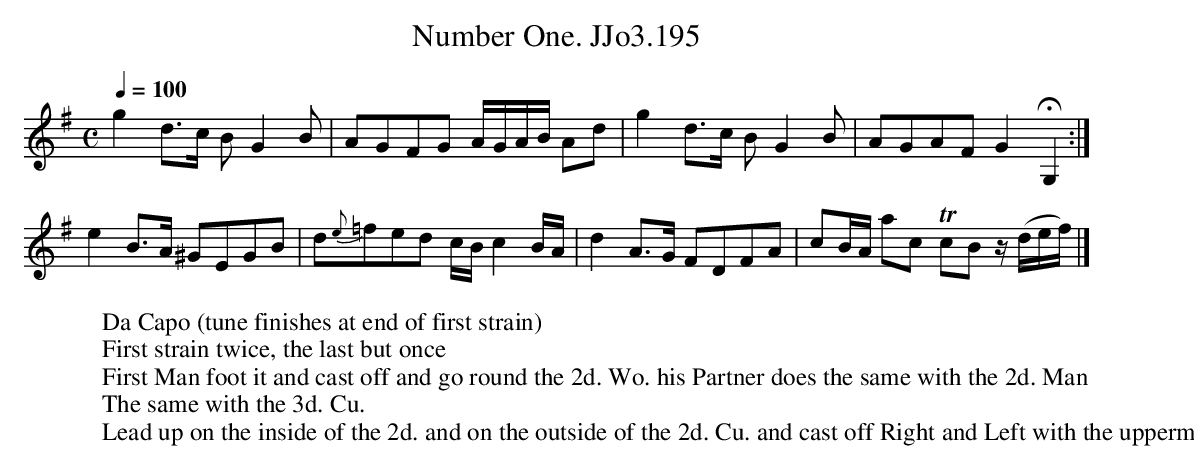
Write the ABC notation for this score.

X:1
T:Number One. JJo3.195
M:C
L:1/8
Q:1/4=100
K:G
g2 d>c BG2B | AGFG A/G/A/B/ Ad | g2 d>c BG2B | AGAF G2HG,2 :|
e2 B>A ^GEGB | d{e}=fed c/B/c2B/A/ | d2 A>G FDFA | cB/A/ ac !trill!cB z/(d/e/f/)|]
W:Da Capo (tune finishes at end of first strain)
W:First strain twice, the last but once
W:First Man foot it and cast off and go round the 2d. Wo. his Partner does the same with the 2d. Man
W:The same with the 3d. Cu.
W:Lead up on the inside of the 2d. and on the outside of the 2d. Cu. and cast off Right and Left with the uppermost Cu.
